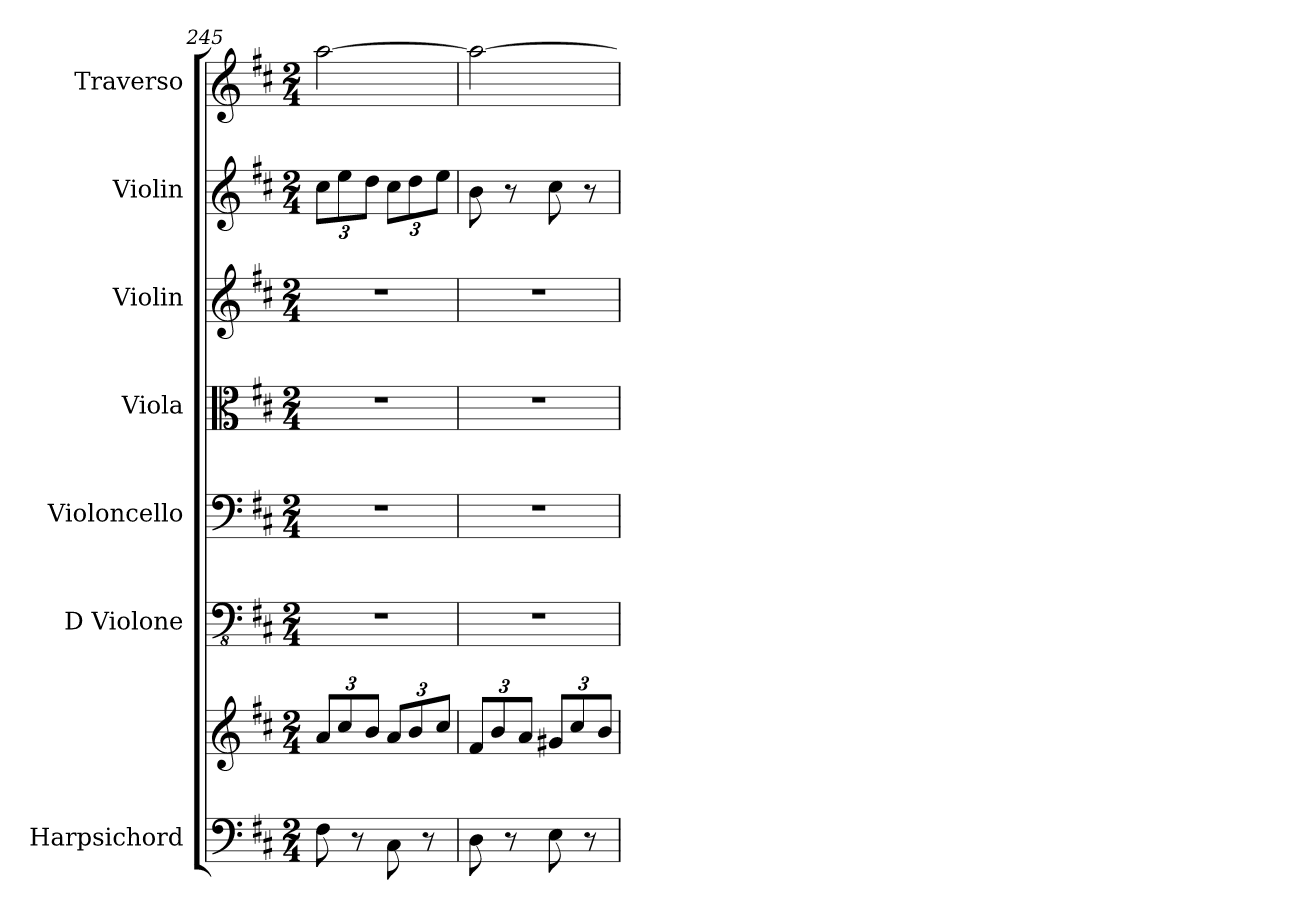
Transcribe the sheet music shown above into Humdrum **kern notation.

**kern	**kern	**kern	**kern	**kern	**kern	**kern	**kern
*part7	*part7	*part6	*part5	*part4	*part3	*part2	*part1
*staff8	*staff7	*staff6	*staff5	*staff4	*staff3	*staff2	*staff1
*I"Harpsichord	*	*I"D Violone	*I"Violoncello	*I"Viola	*I"Violin	*I"Violin	*I"Traverso
*I'Hch.	*	*I'D Vne.	*I'Vc.	*I'Vla.	*I'Vln.	*I'Vln.	*I'Trv.
*clefF4	*clefG2	*clefFv4	*clefF4	*clefC3	*clefG2	*clefG2	*clefG2
*	*	*ITrd7c12	*	*	*	*	*
*k[f#c#]	*k[f#c#]	*k[f#c#]	*k[f#c#]	*k[f#c#]	*k[f#c#]	*k[f#c#]	*k[f#c#]
*M2/4	*M2/4	*M2/4	*M2/4	*M2/4	*M2/4	*M2/4	*M2/4
*	*Xbrackettup	*	*	*	*	*Xbrackettup	*
=245	=245	=245	=245	=245	=245	=245	=245
8F#\	12a/L	2r	2r	2r	2r	12cc#\L	[2aa\
.	12cc#/	.	.	.	.	12ee\	.
8r	.	.	.	.	.	.	.
.	12b/J	.	.	.	.	12dd\J	.
8C#\	12a/L	.	.	.	.	12cc#\L	.
.	12b/	.	.	.	.	12dd\	.
8r	.	.	.	.	.	.	.
.	12cc#/J	.	.	.	.	12ee\J	.
!!LO:PB:g=z
=246	=246	=246	=246	=246	=246	=246	=246
8D\	12f#/L	2r	2r	2r	2r	8b\	2aa\_
.	12b/	.	.	.	.	.	.
8r	.	.	.	.	.	8r	.
.	12a/J	.	.	.	.	.	.
8E\	12g#X/L	.	.	.	.	8cc#\	.
.	12cc#/	.	.	.	.	.	.
8r	.	.	.	.	.	8r	.
.	12b/J	.	.	.	.	.	.
=	=	=	=	=	=	=	=
*-	*-	*-	*-	*-	*-	*-	*-
